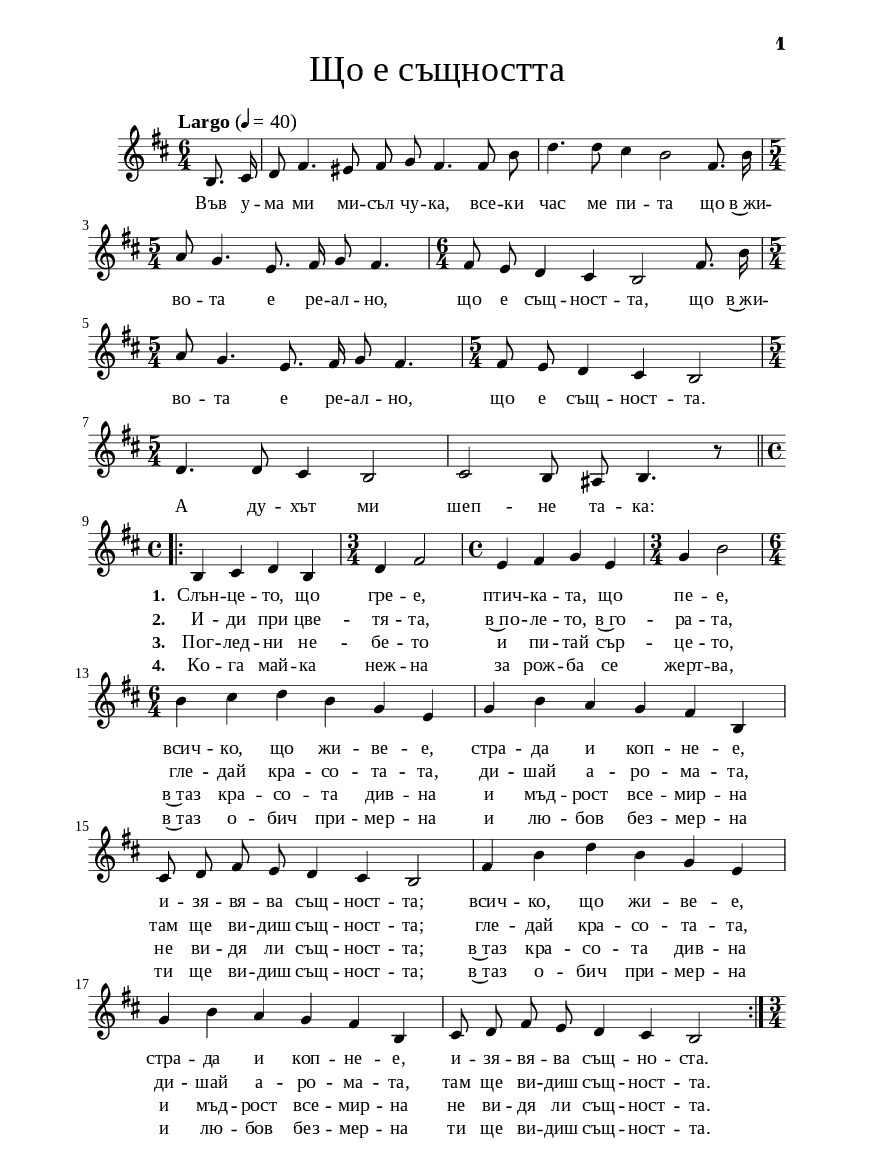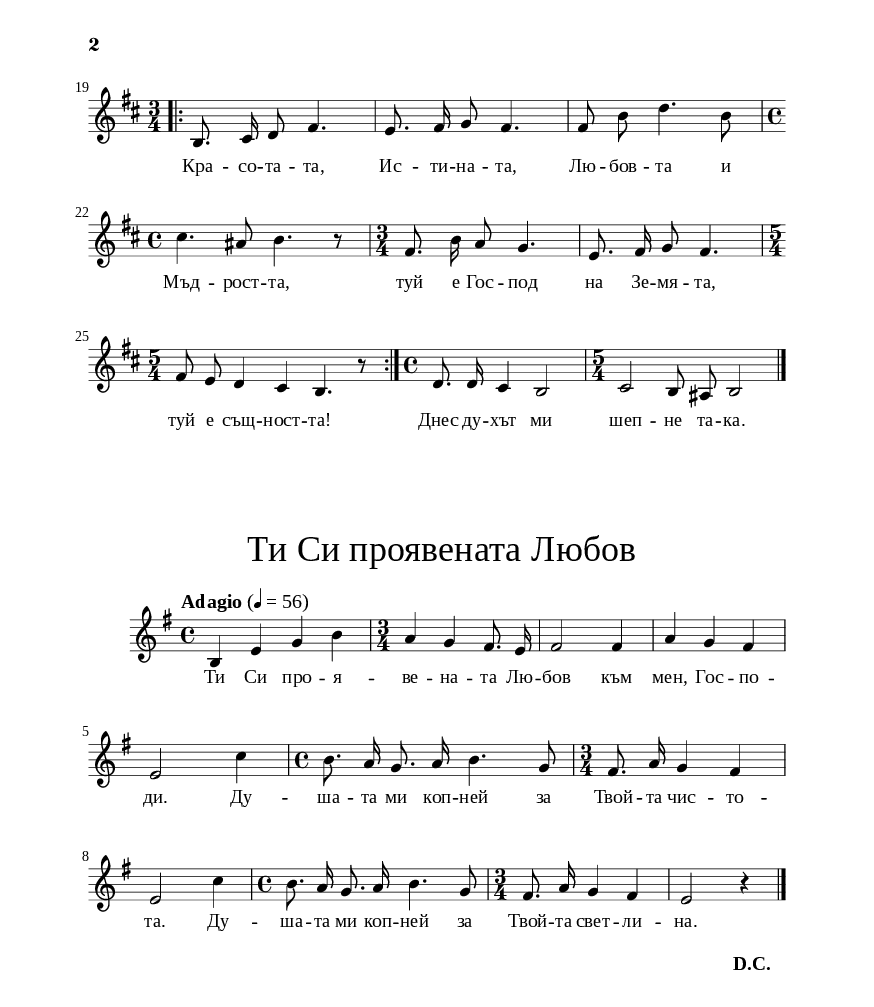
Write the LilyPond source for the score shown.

\version "2.24.4"

% include paper part and global functions
\include "include/globals.ily"

\bookpart {
  \label #'ref068
  \tocItem \markup "Що е същността"
\paper {
  print-all-headers = ##t
  print-page-number = ##t
  print-first-page-number = ##t


  % put page numbers on the top and change the font style.
  oddHeaderMarkup = \markup
  \fill-line {
    ""
    \unless \on-first-page-of-part \fromproperty #'header:instrument
    \if \should-print-page-number \abs-fontsize #7 { \number \fromproperty #'page:page-number-string }
  }
  %% evenHeaderMarkup would inherit the value of
  %% oddHeaderMarkup if it were not defined here
  evenHeaderMarkup = \markup
  \fill-line {
    \if \should-print-page-number \abs-fontsize #7 { \number \fromproperty #'page:page-number-string }
    \unless \on-first-page-of-part \fromproperty #'header:instrument
    ""
  }

  oddFooterMarkup = \markup ""

  evenFooterMarkup = ""
  left-margin = 1.5\cm
  right-margin = 1.5\cm
  top-margin = 1\cm
  bottom-margin = 1.2\cm
  ragged-bottom = ##t % do not spread the staves to fill the whole vertical space
  top-markup-spacing.basic-distance = 0\mm % margin between page number and system for the first page
  top-system-spacing.basic-distance = 10\mm % margin between page number and system for the other pages

  % change distance between staves
  system-system-spacing =
  #'((basic-distance . 16)
     (minimum-distance . 6)
     (padding . 3)
     (stretchability . 12))
}

\header {
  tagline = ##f
}

  \score {
  \layout {
  indent = 0.5\cm % remove first line indentation
  ragged-last = ##f % do spread last line to fill the whole space
  \override Staff.BarLine.thick-thickness = #4 %make the end and repeat bars thiner
  \override Score.VoltaBracket.font-size = #-1.7 % make the repeat number fontsize smaller
  
  \context {
    \Score
    \override MetronomeMark.font-size = #1.4 % increase the tempo fontsize
    \override TupletNumber.font-size = #0.4 % increase the triol number
  } % context

  \context {
    % change staff size
    \Staff
    \override StaffSymbol.thickness = #0.5
    \override BarLine.hair-thickness = #1
  }
    \context {
    % adjust space between staff and lyrics and between the two lyric lines l
    \Lyrics
    \override LyricHyphen.minimum-length = #0.5 %force a hyphen
    \override LyricHyphen.minimum-distance = #1 %force a hyphen
    %\override StanzaNumber.font-series = #'normal % make stanza number font normal
        \override VerticalAxisGroup.nonstaff-relatedstaff-spacing = #'(
                                                                    (basic-distance . 4.5)
                                                                    (padding . 1.5)
                                                                    )
    \override VerticalAxisGroup.nonstaff-nonstaff-spacing = #'((minimum-distance . 3))
    includeGraceNotes = ##t
  }
}

    \new Voice \absolute {
      \clef treble
      \key b \minor
      \time 6/4
      \tempoFunc "Largo" 4 "40"
      \partial 4
      \autoBeamOff

      b8. cis'16| d'8 fis'4. eis'8 fis'8 g'8 fis'4. fis'8 b'8| d''4. d''8 cis''4 b'2 fis'8. b'16 | \break

      \time 5/4  a'8 g'4. e'8. fis'16 g'8 fis'4. | \time 6/4 fis'8 e'8 d'4 cis'4 b2 fis'8. b'16 \time 5/4 | \break

      \time 5/4  a'8 g'4. e'8. fis'16 g'8 fis'4. | \time 5/4 fis'8 e'8 d'4 cis'4 b2 | \break

      \time 5/4 d'4. d'8 cis'4 b2 | cis'2 b8 ais8 b4. r8 | \break

      \bar ".|:-||"

      \time 4/4 b4 cis'4 d'4 b4 | \time 3/4 d'4 fis'2 | \time 4/4 e'4 fis' g' e' | \time 3/4 g'4 b'2  \break


      \time 6/4 b'4 cis''4 d'' b' g' e' | g' b' a' g' fis' b | \break

      cis'8 d' fis' e' d'4 cis' b2 | fis'4 b' d'' b' g' e' |\break

      g'4 b'4 a'4 g'4 fis'4 b |  cis'8 d' fis' e' d'4 cis'4 b2 | \break



      \time 3/4


      \bar ":|.|:"  b8. cis'16 d'8 fis'4. | e'8. fis'16 g'8 fis'4. | fis'8 b'8 d''4. b'8| \break

      \time 4/4 cis''4. ais'8 b'4. r8 | \time 3/4 fis'8. b'16 a'8 g'4. | e'8. fis'16 g'8 fis'4. | \break

      \time 5/4	fis'8 e' d'4 cis' b4. r8 \bar ":|." | \time 4/4 d'8. d'16 cis'4 b2 | \time 5/4 cis'2 b8 ais8 b2 |  \bar "|." \break


    }

    \addlyrics {
      Във у -- ма ми ми -- съл чу -- ка, все -- ки час ме пи -- та
      що в~жи -- во -- та е ре -- ал -- но, що е същ -- ност -- та,
      що в~жи -- во -- та е ре -- ал -- но, що е същ -- ност -- та.
      А ду -- хът ми шеп  -- не та  -- ка:

      \set stanza = "1. " Слън  -- це  -- то, що гре -- е, птич -- ка -- та, що пе -- е,

      всич -- ко, що жи -- ве -- е, стра -- да и коп -- не -- е,

      и -- зя -- вя -- ва  същ -- ност -- та;   всич -- ко, що жи -- ве -- е, стра -- да и коп -- не -- е,

      и -- зя -- вя -- ва същ -- но -- ста.

      Кра  -- со  -- та  -- та, Ис  -- ти  -- на  -- та, Лю -- бов  -- та и Мъд  -- рост  -- та,

      туй е Гос  -- под на Зе  -- мя  -- та, туй е същ  -- ност  -- та! Днес ду  -- хът ми шеп  -- не та  -- ка.
    }

    \addlyrics {
      " " " " " " " " " " " " " " " "

      " " " " " " " " " " " " " " " "

      " " " " " " " " " " " " " " " " " "

      " " " " " " " " " " " " " " " " " " " " " " " " " " " "

      " " " " " " " " " " " " " " " " " " \set stanza = "2. " И -- ди при цве -- тя -- та, в~по -- ле -- то, в~го -- ра -- та,
      гле -- дай кра -- со -- та -- та, ди -- шай а -- ро -- ма -- та, там ще ви -- диш същ -- ност  -- та;
      гле -- дай кра -- со -- та -- та, ди -- шай а -- ро -- ма -- та, там ще ви -- диш същ -- ност  -- та.

      " " " " " " " " " " " " " " " " " "

      " " " " " " " " " " " " " " " " " "
    }

    \addlyrics {
      " " " " " " " " " " " " " " " "

      " " " " " " " " " " " " " " " "

      " " " " " " " " " " " " " " " " " "

      " " " " " " " " " " " " " " " " " " " " " " " " " " " "

      " " " " " " " " " " " " " " " " " " \set stanza = "3. " Пог -- лед  -- ни не -- бе -- то и пи -- тай сър -- це -- то,
      в~таз кра -- со -- та див -- на и мъд -- рост все -- мир -- на не ви -- дя ли същ -- ност -- та;  в~таз кра -- со -- та див -- на и мъд -- рост все -- мир -- на не ви -- дя ли същ -- ност -- та.

      " " " " " " " " " " " " " " " " " "

      " " " " " " " " " " " " " " " " " "
    }

    \addlyrics {
      " " " " " " " " " " " " " " " "

      " " " " " " " " " " " " " " " "

      " " " " " " " " " " " " " " " " " "

      " " " " " " " " " " " " " " " " " " " " " " " " " " " "

      " " " " " " " " " " " " " " " " " "     \set stanza = "4. " Кo --  га май -- ка неж -- на за рож -- ба се жерт -- ва,
      в~таз о -- бич при -- мер -- на и лю -- бов без -- мер -- на
      ти ще ви -- диш същ -- ност -- та;
      в~таз о -- бич при -- мер -- на и лю -- бов без -- мер -- на
      ти ще ви -- диш същ -- ност -- та.

      " " " " " " " " " " " " " " " " " "

      " " " " " " " " " " " " " " " " " "
    }

    \header {
      title = \titleFunc #'ref_desc_4 "Що е същността" "Što e săštnostta"
    }

    \midi{}

  } % score

  \markup \vspace #4


  \label #'ref055_2
  \tocItem \markup "Ти Си проявената Любов"
  \include "include/bookpart-paper.ily"
  \score {
    \include "include/score-layout.ily"

    \new Voice \absolute  {
      \clef treble
      \key e \minor
      \time 4/4
      \tempoFunc "Adagio" 4 "56"
      \autoBeamOff
      b4 e' g' b' | \time 3/4  a'4 g' fis'8. e'16 |
      fis'2 fis'4 |

      a'4 g' fis' \break |

      e'2 c''4 |

      \time 4/4  b'8. a'16 g'8. a'16 b'4. g'8   |
      \time 3/4  fis'8. a'16 g'4 fis' \break|  e'2 c''4   |

      \time 4/4  b'8. a'16 g'8. a'16 b'4. g'8 | \time 3/4  fis'8. a'16 g'4 fis' | e'2 r4 \bar "|."
    }

    \addlyrics {
      Ти Си про -- я -- ве -- на -- та Лю -- бов към мен, Гос -- по --
      ди. Ду -- ша -- та ми коп -- ней за Твой -- та чис -- то --
      та. Ду -- ша -- та ми коп -- ней за Твой -- та свет -- ли -- на.
    }

    \header {
      title = \titleFunc #'ref_desc_4 " Ти Си проявената Любов" "Ti Si projavenata Ljubov"
    }

    \midi{}

  } % score
  \markup \dc-one "D.C."

} % bookpart
